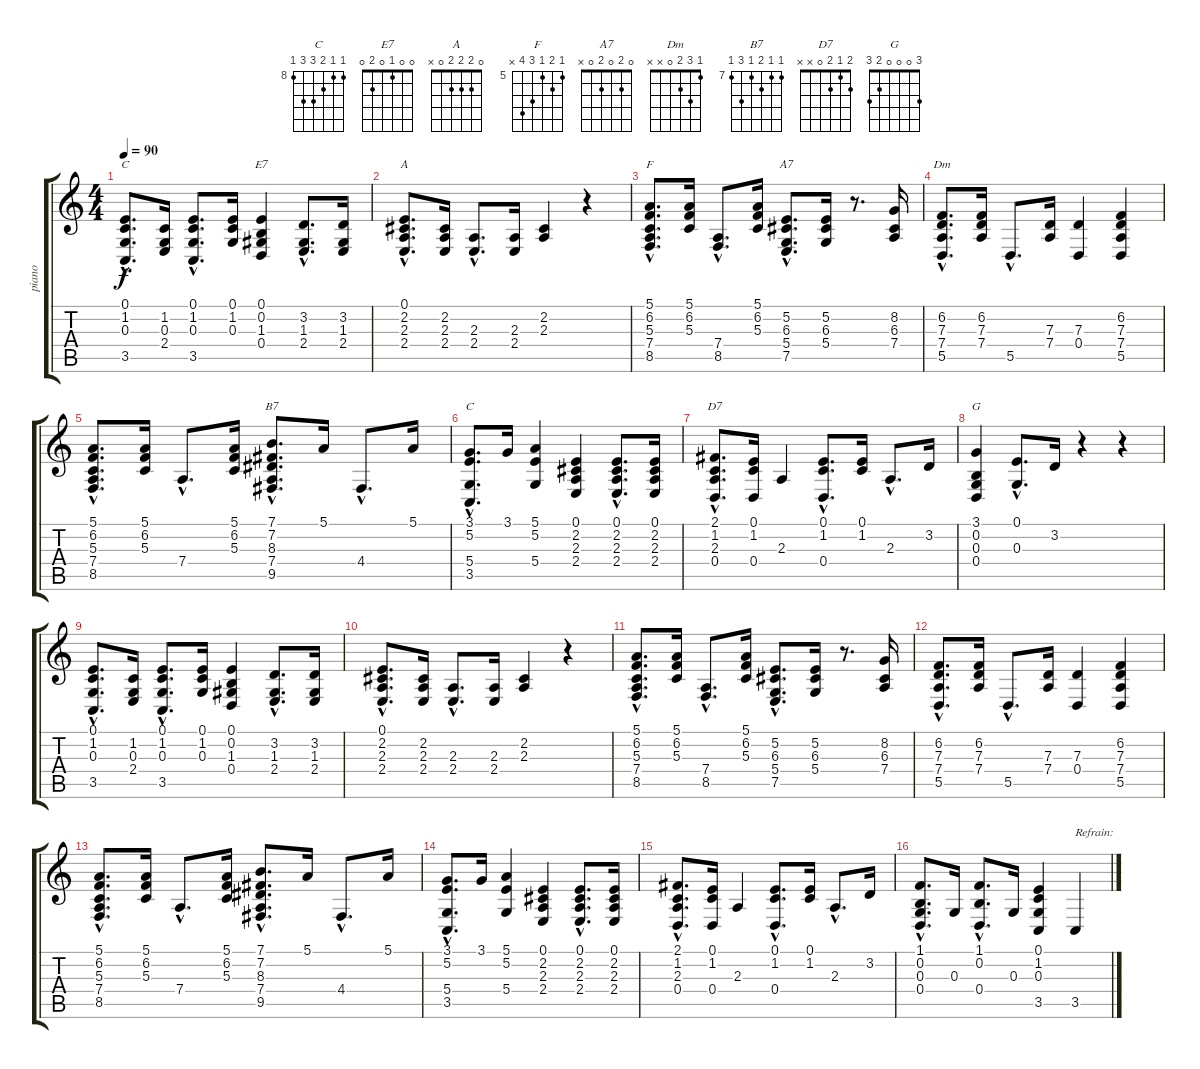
\track ("piano" "piano") {instrument honkytonkpiano}
\staff {score tabs}
\tuning (E4 B3 G3 D3 A2 E2) {hide}
\chord ("C" 0 1 0 2 3 x)
\chord ("E7" 0 0 1 0 2 0)
\chord ("A" 0 2 2 2 0 x)
\chord ("F" 5 6 5 7 8 x) {firstfret 5}
\chord ("A7" 0 2 0 2 0 x)
\chord ("Dm" 1 3 2 0 x x)
\chord ("B7" 7 7 8 7 9 7) {firstfret 7}
\chord ("C" 8 8 9 10 10 8) {firstfret 8}
\chord ("D7" 2 1 2 0 x x)
\chord ("G" 3 0 0 0 2 3)
\ts (4 4)
\tempo 90
\clef g2
\ks c
(0.1{hac} 1.2{hac} 0.3{hac} 3.5{hac}).8{d ch "C" dy f instrument honkytonkpiano} (1.2 0.3 2.4).16 (0.1{hac} 1.2{hac} 0.3{hac} 3.5{hac}).8{d} (0.1 1.2 0.3).16 (0.1 0.2 1.3 0.4).4{ch "E7"} (3.2{hac} 1.3{hac} 2.4{hac}).8{d} (3.2 1.3 2.4).16 |
(0.1{hac} 2.2{hac} 2.3{hac} 2.4{hac}).8{d ch "A"} (2.2 2.3 2.4).16 (2.3{hac} 2.4{hac}).8{d} (2.3 2.4).16 (2.2 2.3).4 r.4 |
(5.1{hac} 6.2{hac} 5.3{hac} 7.4{hac} 8.5{hac}).8{d ch "F"} (5.1 6.2 5.3).16 (7.4{hac} 8.5{hac}).8{d} (5.1 6.2 5.3).16 (5.2{hac} 6.3{hac} 5.4{hac} 7.5{hac}).8{d ch "A7"} (5.2 6.3 5.4).16 r.8{d} (8.2 6.3 7.4).16 |
(6.2{hac} 7.3{hac} 7.4{hac} 5.5{hac}).8{d ch "Dm"} (6.2 7.3 7.4).16 5.5{hac}.8{d} (7.3 7.4).16 (7.3 0.4).4 (6.2 7.3 7.4 5.5).4 |
(5.1{hac} 6.2{hac} 5.3{hac} 7.4{hac} 8.5{hac}).8{d} (5.1 6.2 5.3).16 7.4{hac}.8{d} (5.1 6.2 5.3).16 (7.1{hac} 7.2{hac} 8.3{hac} 7.4{hac} 9.5{hac}).8{d ch "B7"} 5.1.16 4.4{hac}.8{d} 5.1.16 |
(3.1{hac} 5.2{hac} 5.4{hac} 3.5{hac}).8{d ch "C"} 3.1.16 (5.1 5.2 5.4).4 (0.1 2.2 2.3 2.4).4 (0.1{hac} 2.2{hac} 2.3{hac} 2.4{hac}).8{d} (0.1 2.2 2.3 2.4).16 |
(2.1{hac} 1.2{hac} 2.3{hac} 0.4{hac}).8{d ch "D7"} (0.1 1.2 0.4).16 2.3.4 (0.1{hac} 1.2{hac} 0.4{hac}).8{d} (0.1 1.2).16 2.3{hac}.8{d} 3.2.16 |
(3.1 0.2 0.3 0.4).4{ch "G"} (0.1{hac} 0.3{hac}).8{d} 3.2.16 r.4 r.4 |
(0.1{hac} 1.2{hac} 0.3{hac} 3.5{hac}).8{d} (1.2 0.3 2.4).16 (0.1{hac} 1.2{hac} 0.3{hac} 3.5{hac}).8{d} (0.1 1.2 0.3).16 (0.1 0.2 1.3 0.4).4 (3.2{hac} 1.3{hac} 2.4{hac}).8{d} (3.2 1.3 2.4).16 |
(0.1{hac} 2.2{hac} 2.3{hac} 2.4{hac}).8{d} (2.2 2.3 2.4).16 (2.3{hac} 2.4{hac}).8{d} (2.3 2.4).16 (2.2 2.3).4 r.4 |
(5.1{hac} 6.2{hac} 5.3{hac} 7.4{hac} 8.5{hac}).8{d} (5.1 6.2 5.3).16 (7.4{hac} 8.5{hac}).8{d} (5.1 6.2 5.3).16 (5.2{hac} 6.3{hac} 5.4{hac} 7.5{hac}).8{d} (5.2 6.3 5.4).16 r.8{d} (8.2 6.3 7.4).16 |
(6.2{hac} 7.3{hac} 7.4{hac} 5.5{hac}).8{d} (6.2 7.3 7.4).16 5.5{hac}.8{d} (7.3 7.4).16 (7.3 0.4).4 (6.2 7.3 7.4 5.5).4 |
(5.1{hac} 6.2{hac} 5.3{hac} 7.4{hac} 8.5{hac}).8{d} (5.1 6.2 5.3).16 7.4{hac}.8{d} (5.1 6.2 5.3).16 (7.1{hac} 7.2{hac} 8.3{hac} 7.4{hac} 9.5{hac}).8{d} 5.1.16 4.4{hac}.8{d} 5.1.16 |
(3.1{hac} 5.2{hac} 5.4{hac} 3.5{hac}).8{d} 3.1.16 (5.1 5.2 5.4).4 (0.1 2.2 2.3 2.4).4 (0.1{hac} 2.2{hac} 2.3{hac} 2.4{hac}).8{d} (0.1 2.2 2.3 2.4).16 |
(2.1{hac} 1.2{hac} 2.3{hac} 0.4{hac}).8{d} (0.1 1.2 0.4).16 2.3.4 (0.1{hac} 1.2{hac} 0.4{hac}).8{d} (0.1 1.2).16 2.3{hac}.8{d} 3.2.16 |
(1.1{hac} 0.2{hac} 0.3{hac} 0.4{hac}).8{d} 0.3.16 (1.1{hac} 0.2{hac} 0.4{hac}).8{d} 0.3.16 (0.1 1.2 0.3 3.5).4 3.5.4{txt "Refrain:"}
